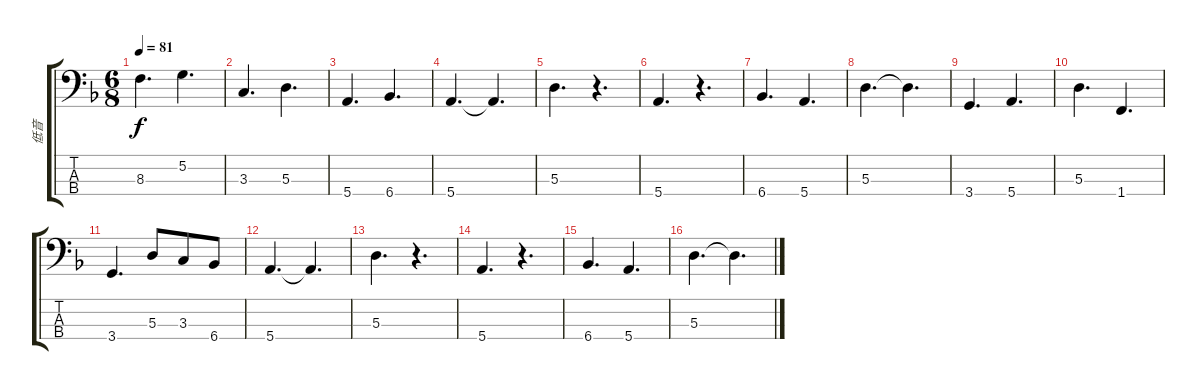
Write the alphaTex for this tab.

\track ("低音" "低音") {instrument electricbassfinger}
\staff {score tabs}
\tuning (G2 D2 A1 E1) {hide}
\ts (6 8)
\tempo 81
\clef f4
\ks f
8.3.4{d dy f} 5.2.4{d} |
3.3.4{d} 5.3.4{d} |
5.4.4{d} 6.4.4{d} |
5.4.4{d} 5.4{t}.4{d} |
5.3.4{d} r.4{d} |
5.4.4{d} r.4{d} |
6.4.4{d} 5.4.4{d} |
5.3.4{d} 5.3{t}.4{d} |
3.4.4{d} 5.4.4{d} |
5.3.4{d} 1.4.4{d} |
3.4.4{d} 5.3.8 3.3.8 6.4.8 |
5.4.4{d} 5.4{t}.4{d} |
5.3.4{d} r.4{d} |
5.4.4{d} r.4{d} |
6.4.4{d} 5.4.4{d} |
5.3.4{d} 5.3{t}.4{d}
